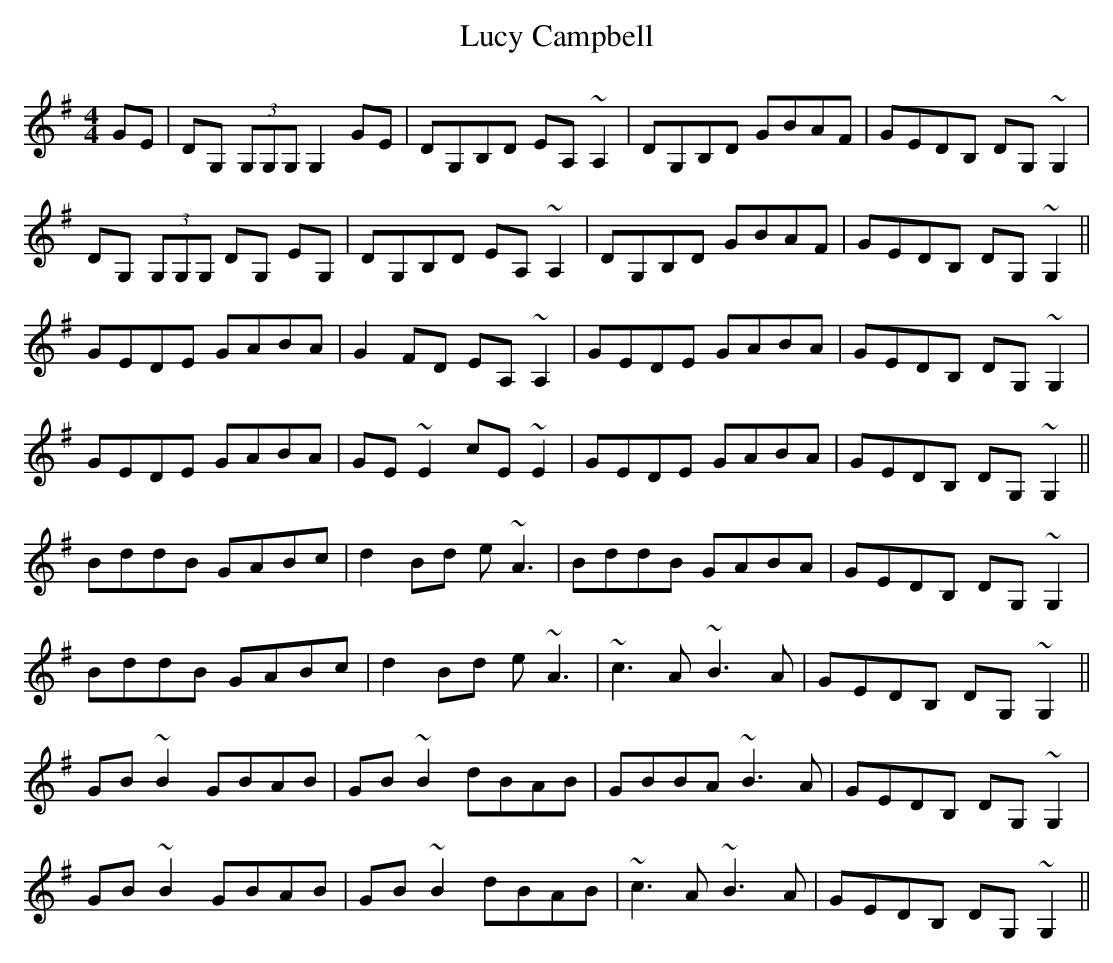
X:1
T: Lucy Campbell
M: 4/4
L: 1/8
K: Gmaj
GE|DG, (3G,G,G, G,2 GE|DG,B,D EA,~A,2|DG,B,D GBAF|GEDB, DG,~G,2|
DG, (3G,G,G, DG, EG,|DG,B,D EA,~A,2|DG,B,D GBAF|GEDB, DG,~G,2||
GEDE GABA|G2FD EA,~A,2|GEDE GABA|GEDB, DG,~G,2|
GEDE GABA|GE~E2 cE~E2|GEDE GABA|GEDB, DG,~G,2||
BddB GABc|d2Bd e~A3|BddB GABA|GEDB, DG,~G,2|
BddB GABc|d2Bd e~A3|~c3A ~B3A|GEDB, DG,~G,2||
GB~B2 GBAB|GB~B2 dBAB|GBBA ~B3A|GEDB, DG,~G,2|
GB~B2 GBAB|GB~B2 dBAB|~c3A ~B3A|GEDB, DG,~G,2||
